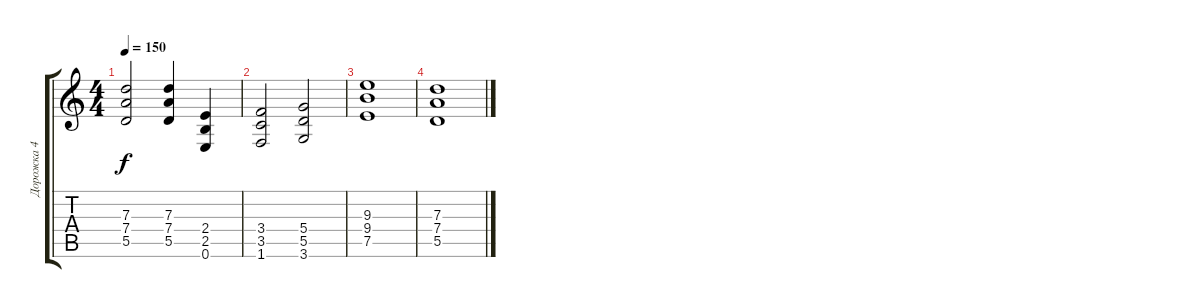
\track ("Дорожка 4" "Дорожка 4") {instrument overdrivenguitar}
\staff {score tabs}
\tuning (E4 B3 G3 D3 A2 E2) {hide}
\ts (4 4)
\tempo 150
\clef g2
\ks c
(7.3 7.4 5.5).2{dy f} (7.3 7.4 5.5).4 (2.4 2.5 0.6).4 |
(3.4 3.5 1.6).2 (5.4 5.5 3.6).2 |
(9.3 9.4 7.5).1 |
(7.3 7.4 5.5).1
